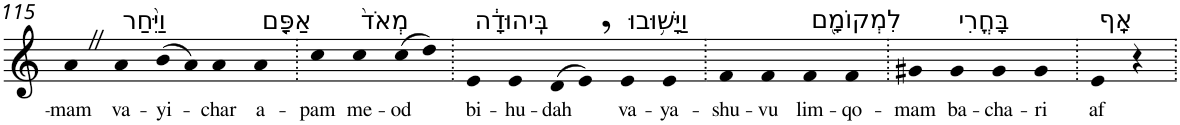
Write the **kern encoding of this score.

**kern	**text
*part1	*part1
*staff1	*staff1
*I"Piano	*
*I'Pno	*
!!LO:PB:g=z
*clefG2	*
*k[]	*
=115	=115
!	!LO:LY:b
4aZ	-mam
!LO:TX:a:t=וַיִּ֨חַר	!
!	!LO:LY:b
4a	va-
!	!LO:LY:b
(>8b	-yi-
8a)	.
!	!LO:LY:b
4a	-char
!LO:TX:a:t=אַפָּ֤ם	!
!	!LO:LY:b
4a	a-
=116.	=116.
!	!LO:LY:b
4cc	-pam
!LO:TX:a:t=מְאֹד֙	!
!	!LO:LY:b
4cc	me-
!	!LO:LY:b
(>8cc	-od
8dd)	.
=117.	=117.
!LO:TX:a:t=בִּֽיהוּדָ֔ה	!
!	!LO:LY:b
4e	bi-
!	!LO:LY:b
4e	-hu-
!	!LO:LY:b
(>8d	-dah
8e,)	.
!LO:TX:a:t=וַיָּשׁ֥וּבוּ	!
!	!LO:LY:b
4e	va-
!	!LO:LY:b
4e	-ya-
=118.	=118.
!	!LO:LY:b
4f	-shu-
!	!LO:LY:b
4f	-vu
!LO:TX:a:t=לִמְקוֹמָ֖ם	!
!	!LO:LY:b
4f	lim-
!	!LO:LY:b
4f	-qo-
=119.	=119.
!	!LO:LY:b
4g#X	-mam
!LO:TX:a:t=בָּחֳרִי	!
!	!LO:LY:b
4g#	ba-
!	!LO:LY:b
4g#	-cha-
!	!LO:LY:b
4g#	-ri
=120.	=120.
!LO:TX:a:t=אָֽף	!
!	!LO:LY:b
4e	af
4r	.
=.	=.
*-	*-
